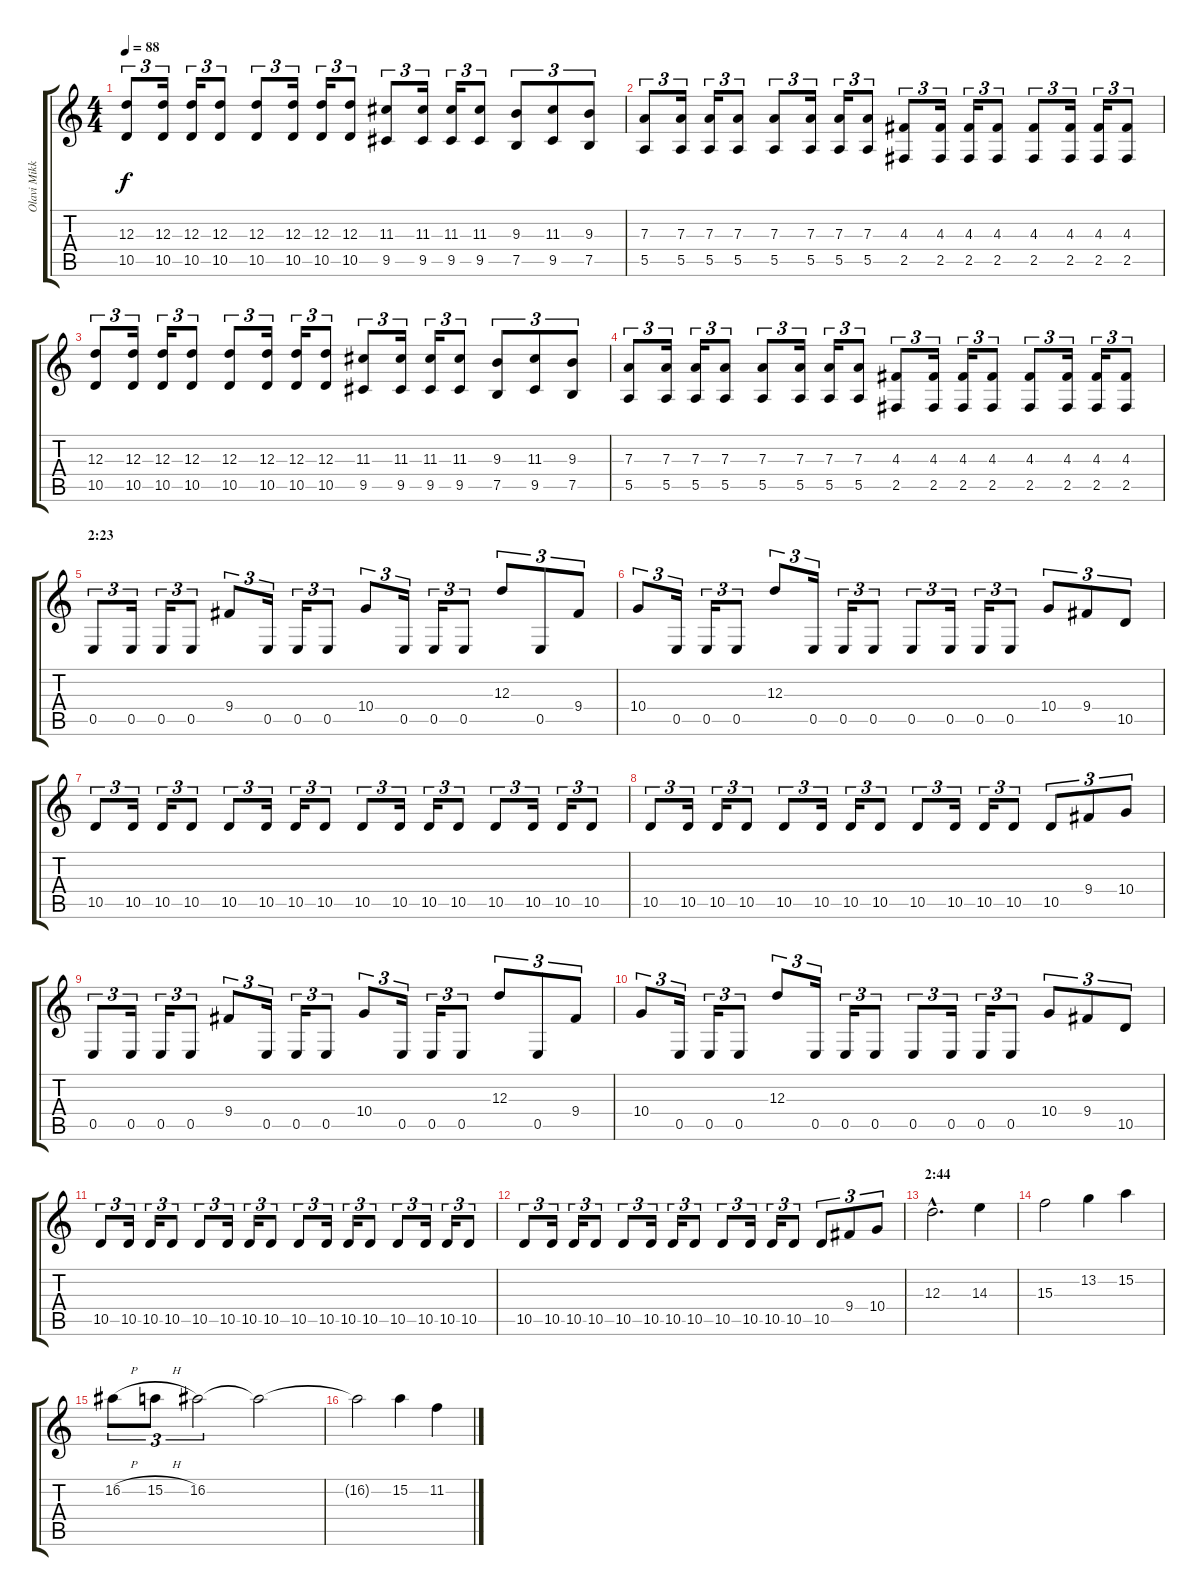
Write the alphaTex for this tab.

\track ("Olavi Mikkonen" "Olavi Mikk") {instrument distortionguitar}
\staff {score tabs}
\tuning (B3 Gb3 D3 A2 E2 B1) {hide}
\ts (4 4)
\tempo 88
\clef g2
\ks c
(12.3 10.5).8{tu (3 2) dy f} (12.3 10.5).16{tu (3 2)} (12.3 10.5).16{tu (3 2)} (12.3 10.5).8{tu (3 2)} (12.3 10.5).8{tu (3 2)} (12.3 10.5).16{tu (3 2)} (12.3 10.5).16{tu (3 2)} (12.3 10.5).8{tu (3 2)} (11.3 9.5).8{tu (3 2)} (11.3 9.5).16{tu (3 2)} (11.3 9.5).16{tu (3 2)} (11.3 9.5).8{tu (3 2)} (9.3 7.5).8{tu (3 2)} (11.3 9.5).8{tu (3 2)} (9.3 7.5).8{tu (3 2)} |
(7.3 5.5).8{tu (3 2)} (7.3 5.5).16{tu (3 2)} (7.3 5.5).16{tu (3 2)} (7.3 5.5).8{tu (3 2)} (7.3 5.5).8{tu (3 2)} (7.3 5.5).16{tu (3 2)} (7.3 5.5).16{tu (3 2)} (7.3 5.5).8{tu (3 2)} (4.3 2.5).8{tu (3 2)} (4.3 2.5).16{tu (3 2)} (4.3 2.5).16{tu (3 2)} (4.3 2.5).8{tu (3 2)} (4.3 2.5).8{tu (3 2)} (4.3 2.5).16{tu (3 2)} (4.3 2.5).16{tu (3 2)} (4.3 2.5).8{tu (3 2)} |
(12.3 10.5).8{tu (3 2)} (12.3 10.5).16{tu (3 2)} (12.3 10.5).16{tu (3 2)} (12.3 10.5).8{tu (3 2)} (12.3 10.5).8{tu (3 2)} (12.3 10.5).16{tu (3 2)} (12.3 10.5).16{tu (3 2)} (12.3 10.5).8{tu (3 2)} (11.3 9.5).8{tu (3 2)} (11.3 9.5).16{tu (3 2)} (11.3 9.5).16{tu (3 2)} (11.3 9.5).8{tu (3 2)} (9.3 7.5).8{tu (3 2)} (11.3 9.5).8{tu (3 2)} (9.3 7.5).8{tu (3 2)} |
(7.3 5.5).8{tu (3 2)} (7.3 5.5).16{tu (3 2)} (7.3 5.5).16{tu (3 2)} (7.3 5.5).8{tu (3 2)} (7.3 5.5).8{tu (3 2)} (7.3 5.5).16{tu (3 2)} (7.3 5.5).16{tu (3 2)} (7.3 5.5).8{tu (3 2)} (4.3 2.5).8{tu (3 2)} (4.3 2.5).16{tu (3 2)} (4.3 2.5).16{tu (3 2)} (4.3 2.5).8{tu (3 2)} (4.3 2.5).8{tu (3 2)} (4.3 2.5).16{tu (3 2)} (4.3 2.5).16{tu (3 2)} (4.3 2.5).8{tu (3 2)} |
\section ("" "2:23")
0.5.8{tu (3 2)} 0.5.16{tu (3 2)} 0.5.16{tu (3 2)} 0.5.8{tu (3 2)} 9.4.8{tu (3 2)} 0.5.16{tu (3 2)} 0.5.16{tu (3 2)} 0.5.8{tu (3 2)} 10.4.8{tu (3 2)} 0.5.16{tu (3 2)} 0.5.16{tu (3 2)} 0.5.8{tu (3 2)} 12.3.8{tu (3 2)} 0.5.8{tu (3 2)} 9.4.8{tu (3 2)} |
10.4.8{tu (3 2)} 0.5.16{tu (3 2)} 0.5.16{tu (3 2)} 0.5.8{tu (3 2)} 12.3.8{tu (3 2)} 0.5.16{tu (3 2)} 0.5.16{tu (3 2)} 0.5.8{tu (3 2)} 0.5.8{tu (3 2)} 0.5.16{tu (3 2)} 0.5.16{tu (3 2)} 0.5.8{tu (3 2)} 10.4.8{tu (3 2)} 9.4.8{tu (3 2)} 10.5.8{tu (3 2)} |
10.5.8{tu (3 2)} 10.5.16{tu (3 2)} 10.5.16{tu (3 2)} 10.5.8{tu (3 2)} 10.5.8{tu (3 2)} 10.5.16{tu (3 2)} 10.5.16{tu (3 2)} 10.5.8{tu (3 2)} 10.5.8{tu (3 2)} 10.5.16{tu (3 2)} 10.5.16{tu (3 2)} 10.5.8{tu (3 2)} 10.5.8{tu (3 2)} 10.5.16{tu (3 2)} 10.5.16{tu (3 2)} 10.5.8{tu (3 2)} |
10.5.8{tu (3 2)} 10.5.16{tu (3 2)} 10.5.16{tu (3 2)} 10.5.8{tu (3 2)} 10.5.8{tu (3 2)} 10.5.16{tu (3 2)} 10.5.16{tu (3 2)} 10.5.8{tu (3 2)} 10.5.8{tu (3 2)} 10.5.16{tu (3 2)} 10.5.16{tu (3 2)} 10.5.8{tu (3 2)} 10.5.8{tu (3 2)} 9.4.8{tu (3 2)} 10.4.8{tu (3 2)} |
0.5.8{tu (3 2)} 0.5.16{tu (3 2)} 0.5.16{tu (3 2)} 0.5.8{tu (3 2)} 9.4.8{tu (3 2)} 0.5.16{tu (3 2)} 0.5.16{tu (3 2)} 0.5.8{tu (3 2)} 10.4.8{tu (3 2)} 0.5.16{tu (3 2)} 0.5.16{tu (3 2)} 0.5.8{tu (3 2)} 12.3.8{tu (3 2)} 0.5.8{tu (3 2)} 9.4.8{tu (3 2)} |
10.4.8{tu (3 2)} 0.5.16{tu (3 2)} 0.5.16{tu (3 2)} 0.5.8{tu (3 2)} 12.3.8{tu (3 2)} 0.5.16{tu (3 2)} 0.5.16{tu (3 2)} 0.5.8{tu (3 2)} 0.5.8{tu (3 2)} 0.5.16{tu (3 2)} 0.5.16{tu (3 2)} 0.5.8{tu (3 2)} 10.4.8{tu (3 2)} 9.4.8{tu (3 2)} 10.5.8{tu (3 2)} |
10.5.8{tu (3 2)} 10.5.16{tu (3 2)} 10.5.16{tu (3 2)} 10.5.8{tu (3 2)} 10.5.8{tu (3 2)} 10.5.16{tu (3 2)} 10.5.16{tu (3 2)} 10.5.8{tu (3 2)} 10.5.8{tu (3 2)} 10.5.16{tu (3 2)} 10.5.16{tu (3 2)} 10.5.8{tu (3 2)} 10.5.8{tu (3 2)} 10.5.16{tu (3 2)} 10.5.16{tu (3 2)} 10.5.8{tu (3 2)} |
10.5.8{tu (3 2)} 10.5.16{tu (3 2)} 10.5.16{tu (3 2)} 10.5.8{tu (3 2)} 10.5.8{tu (3 2)} 10.5.16{tu (3 2)} 10.5.16{tu (3 2)} 10.5.8{tu (3 2)} 10.5.8{tu (3 2)} 10.5.16{tu (3 2)} 10.5.16{tu (3 2)} 10.5.8{tu (3 2)} 10.5.8{tu (3 2)} 9.4.8{tu (3 2)} 10.4.8{tu (3 2)} |
\section ("" "2:44")
12.3{hac}.2{d} 14.3.4 |
15.3.2 13.2.4 15.2.4 |
16.2{h}.8{tu (3 2)} 15.2{h}.8{tu (3 2)} 16.2.2{tu (3 2)} 16.2{t}.2 |
16.2{t}.2 15.2.4 11.2.4
